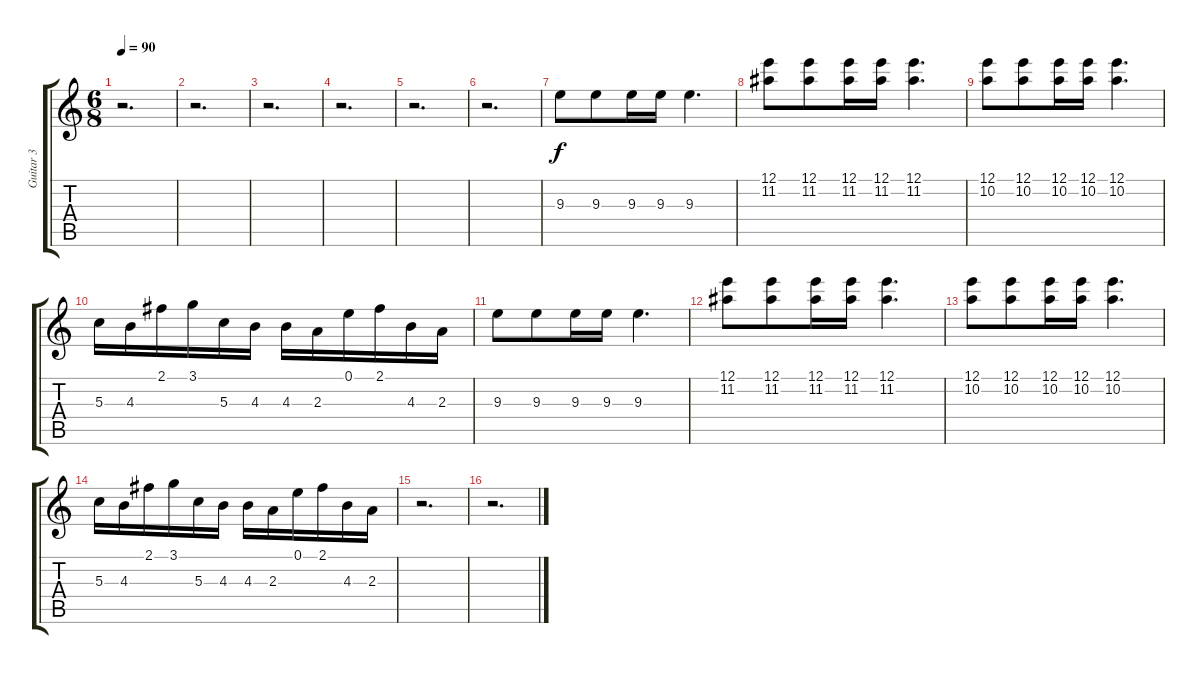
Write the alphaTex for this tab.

\track ("Guitar 3" "Guitar 3") {instrument distortionguitar}
\staff {score tabs}
\tuning (E4 B3 G3 D3 A2 E2) {hide}
\ts (6 8)
\tempo 90
\clef g2
\ks c
r.2{d dy f} |
r.2{d} |
r.2{d} |
r.2{d} |
r.2{d} |
r.2{d} |
9.3.8 9.3.8 9.3.16 9.3.16 9.3.4{d} |
(12.1 11.2).8 (12.1 11.2).8 (12.1 11.2).16 (12.1 11.2).16 (12.1 11.2).4{d} |
(12.1 10.2).8 (12.1 10.2).8 (12.1 10.2).16 (12.1 10.2).16 (12.1 10.2).4{d} |
5.3.16 4.3.16 2.1.16 3.1.16 5.3.16 4.3.16 4.3.16 2.3.16 0.1.16 2.1.16 4.3.16 2.3.16 |
9.3.8 9.3.8 9.3.16 9.3.16 9.3.4{d} |
(12.1 11.2).8 (12.1 11.2).8 (12.1 11.2).16 (12.1 11.2).16 (12.1 11.2).4{d} |
(12.1 10.2).8 (12.1 10.2).8 (12.1 10.2).16 (12.1 10.2).16 (12.1 10.2).4{d} |
5.3.16 4.3.16 2.1.16 3.1.16 5.3.16 4.3.16 4.3.16 2.3.16 0.1.16 2.1.16 4.3.16 2.3.16 |
r.2{d} |
r.2{d}
